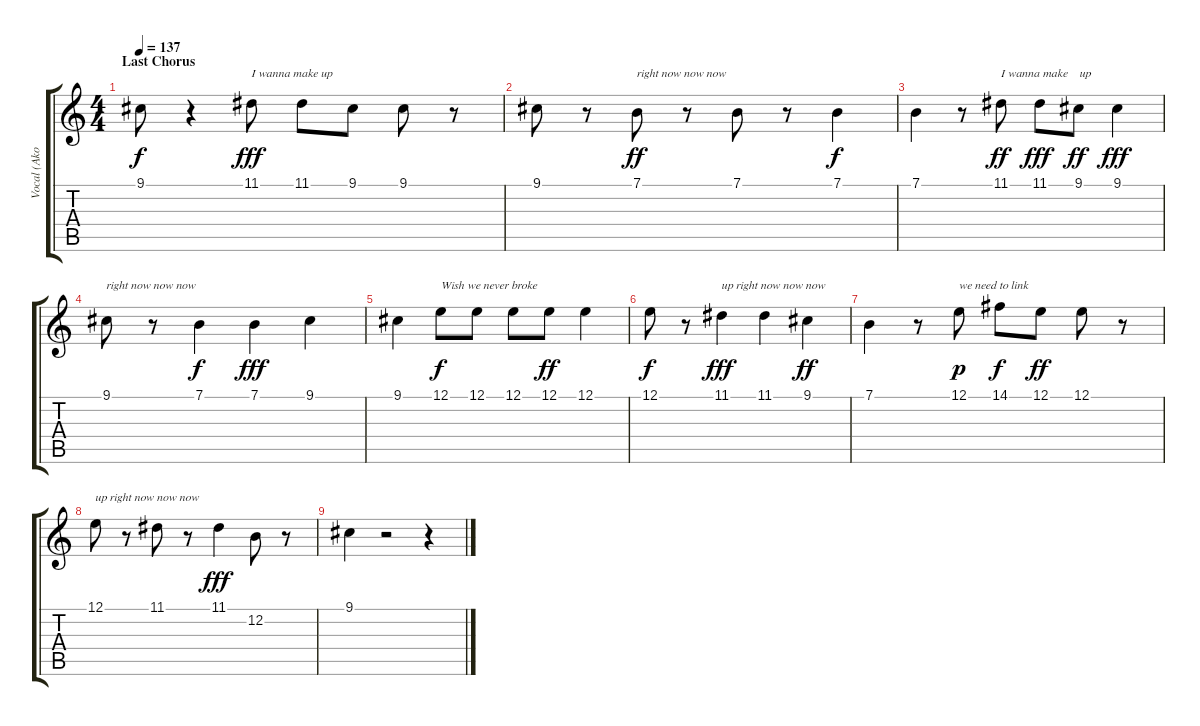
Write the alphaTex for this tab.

\track ("Vocal (Akon)" "Vocal (Ako") {instrument panflute}
\staff {score tabs}
\tuning (E4 B3 G3 D3 A2 E2) {hide}
\ts (4 4)
\section ("" "Last Chorus")
\tempo 137
\clef g2
\ks c
9.1.8{dy f} r.4 11.1.8{txt "I wanna make up " dy fff} 11.1.8 9.1.8 9.1.8 r.8 |
9.1.8 r.8 7.1.8{txt "right now now now" dy ff} r.8 7.1.8 r.8 7.1.4{dy f} |
7.1.4 r.8 11.1.8{txt "I wanna make    up " dy ff} 11.1.8{dy fff} 9.1.8{dy ff} 9.1.4{dy fff} |
9.1.8{txt "right now now now"} r.8 7.1.4{dy f} 7.1.4{dy fff} 9.1.4 |
9.1.4 12.1.8{txt "Wish we never broke " dy f} 12.1.8 12.1.8 12.1.8{dy ff} 12.1.4 |
12.1.8{dy f} r.8 11.1.4{txt "up right now now now" dy fff} 11.1.4 9.1.4{dy ff} |
7.1.4 r.8 12.1.8{txt "we need to link " dy p} 14.1.8{dy f} 12.1.8{dy ff} 12.1.8 r.8 |
12.1.8{txt "up right now now now"} r.8 11.1.8 r.8 11.1.4{dy fff} 12.2.8 r.8 |
9.1.4 r.2 r.4
